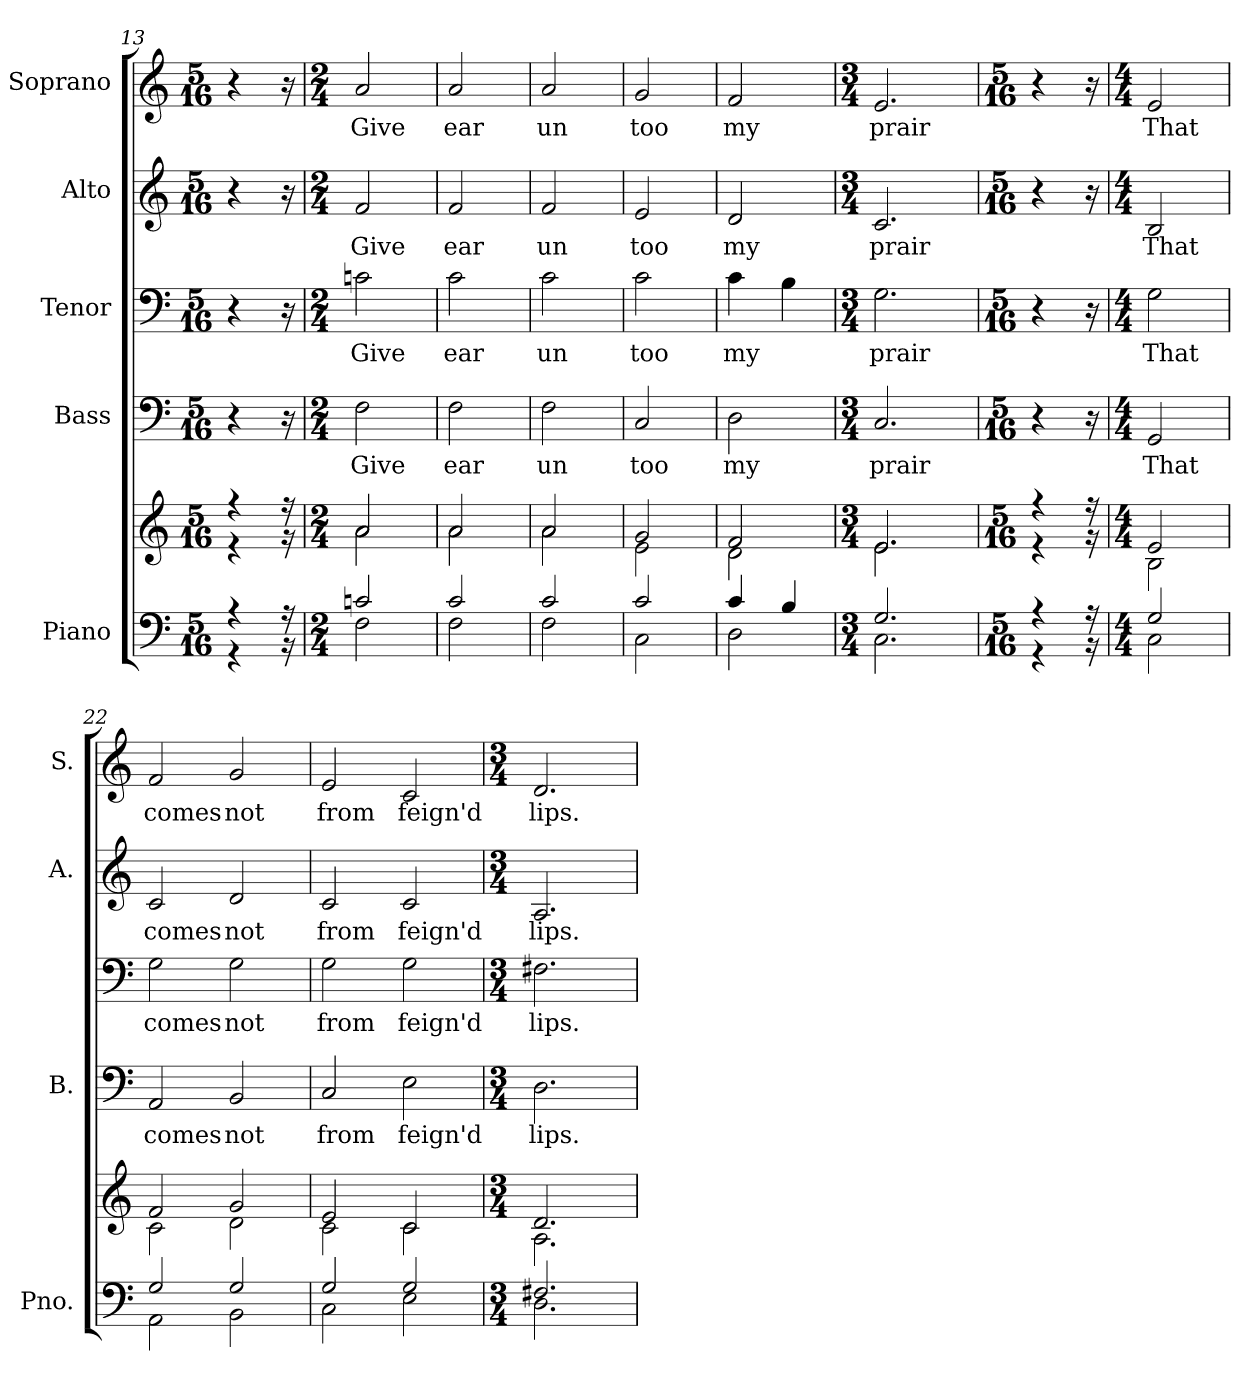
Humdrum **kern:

**kern	**kern	**kern	**text	**kern	**text	**kern	**text	**kern	**text
*part5	*part5	*part4	*part4	*part3	*part3	*part2	*part2	*part1	*part1
*staff6	*staff5	*staff4	*staff4	*staff3	*staff3	*staff2	*staff2	*staff1	*staff1
*I"Piano	*	*I"Bass	*	*I"Tenor	*	*I"Alto	*	*I"Soprano	*
*I'Pno.	*	*I'B.	*	*	*	*I'A.	*	*I'S.	*
*clefF4	*clefG2	*clefF4	*	*clefF4	*	*clefG2	*	*clefG2	*
*k[]	*k[]	*k[]	*	*k[]	*	*k[]	*	*k[]	*
*C:	*C:	*C:	*	*C:	*	*C:	*	*C:	*
*M5/16	*M5/16	*M5/16	*	*M5/16	*	*M5/16	*	*M5/16	*
=13	=13	=13	=13	=13	=13	=13	=13	=13	=13
*^	*^	*	*	*	*	*	*	*	*
4r	4r	4r	4r	4r	.	4r	.	4r	.	4r	.
16r	16r	16r	16r	16r	.	16r	.	16r	.	16r	.
=14	=14	=14	=14	=14	=14	=14	=14	=14	=14	=14	=14
*M2/4	*	*M2/4	*	*M2/4	*	*M2/4	*	*M2/4	*	*M2/4	*
!	!	!	!	!	!LO:LY:b:color=#000000	!	!	!	!	!	!
!	!	!	!	!	!	!	!LO:LY:b:color=#000000	!	!	!	!
!	!	!	!	!	!	!	!	!	!LO:LY:b:color=#000000	!	!
!	!	!	!	!	!	!	!	!	!	!	!LO:LY:b:color=#000000
2cni/	2Fi\	2ai/	2ai\	2Fi\	Give	2cni\	Give	2fi/	Give	2ai/	Give
=15	=15	=15	=15	=15	=15	=15	=15	=15	=15	=15	=15
!	!	!	!	!	!LO:LY:b:color=#000000	!	!	!	!	!	!
!	!	!	!	!	!	!	!LO:LY:b:color=#000000	!	!	!	!
!	!	!	!	!	!	!	!	!	!LO:LY:b:color=#000000	!	!
!	!	!	!	!	!	!	!	!	!	!	!LO:LY:b:color=#000000
2ci/	2Fi\	2ai/	2ai\	2Fi\	ear	2ci\	ear	2fi/	ear	2ai/	ear
=16	=16	=16	=16	=16	=16	=16	=16	=16	=16	=16	=16
!	!	!	!	!	!LO:LY:b:color=#000000	!	!	!	!	!	!
!	!	!	!	!	!	!	!LO:LY:b:color=#000000	!	!	!	!
!	!	!	!	!	!	!	!	!	!LO:LY:b:color=#000000	!	!
!	!	!	!	!	!	!	!	!	!	!	!LO:LY:b:color=#000000
2ci/	2Fi\	2ai/	2ai\	2Fi\	un	2ci\	un	2fi/	un	2ai/	un
=17	=17	=17	=17	=17	=17	=17	=17	=17	=17	=17	=17
!	!	!	!	!	!LO:LY:b:color=#000000	!	!	!	!	!	!
!	!	!	!	!	!	!	!LO:LY:b:color=#000000	!	!	!	!
!	!	!	!	!	!	!	!	!	!LO:LY:b:color=#000000	!	!
!	!	!	!	!	!	!	!	!	!	!	!LO:LY:b:color=#000000
2ci/	2Ci\	2gi/	2ei\	2Ci/	too	2ci\	too	2ei/	too	2gi/	too
=18	=18	=18	=18	=18	=18	=18	=18	=18	=18	=18	=18
!	!	!	!	!	!LO:LY:b:color=#000000	!	!	!	!	!	!
!	!	!	!	!	!	!	!LO:LY:b:color=#000000	!	!	!	!
!	!	!	!	!	!	!	!	!	!LO:LY:b:color=#000000	!	!
!	!	!	!	!	!	!	!	!	!	!	!LO:LY:b:color=#000000
4ci/	2Di\	2fi/	2di\	2Di\	my	4ci\	my	2di/	my	2fi/	my
4Bi/	.	.	.	.	.	4Bi\	.	.	.	.	.
=19	=19	=19	=19	=19	=19	=19	=19	=19	=19	=19	=19
*M3/4	*	*M3/4	*	*M3/4	*	*M3/4	*	*M3/4	*	*M3/4	*
!	!	!	!	!	!LO:LY:b:color=#000000	!	!	!	!	!	!
!	!	!	!	!	!	!	!LO:LY:b:color=#000000	!	!	!	!
!	!	!	!	!	!	!	!	!	!LO:LY:b:color=#000000	!	!
!	!	!	!	!	!	!	!	!	!	!	!LO:LY:b:color=#000000
2.Gi/	2.Ci\	2.ei/	2.ei\	2.Ci/	prair	2.Gi\	prair	2.ci/	prair	2.ei/	prair
=20	=20	=20	=20	=20	=20	=20	=20	=20	=20	=20	=20
*M5/16	*	*M5/16	*	*M5/16	*	*M5/16	*	*M5/16	*	*M5/16	*
4r	4r	4r	4r	4r	.	4r	.	4r	.	4r	.
16r	16r	16r	16r	16r	.	16r	.	16r	.	16r	.
=21	=21	=21	=21	=21	=21	=21	=21	=21	=21	=21	=21
*M4/4	*	*M4/4	*	*M4/4	*	*M4/4	*	*M4/4	*	*M4/4	*
!	!	!	!	!	!LO:LY:b:color=#000000	!	!	!	!	!	!
!	!	!	!	!	!	!	!LO:LY:b:color=#000000	!	!	!	!
!	!	!	!	!	!	!	!	!	!LO:LY:b:color=#000000	!	!
!	!	!	!	!	!	!	!	!	!	!	!LO:LY:b:color=#000000
2Gi/	2Ci\	2ei/	2Bi\	2GGi/	That	2Gi\	That	2Bi/	That	2ei/	That
!!LO:PB:g=z
=22	=22	=22	=22	=22	=22	=22	=22	=22	=22	=22	=22
!	!	!	!	!	!LO:LY:b:color=#000000	!	!	!	!	!	!
!	!	!	!	!	!	!	!LO:LY:b:color=#000000	!	!	!	!
!	!	!	!	!	!	!	!	!	!LO:LY:b:color=#000000	!	!
!	!	!	!	!	!	!	!	!	!	!	!LO:LY:b:color=#000000
2Gi/	2AAi\	2fi/	2ci\	2AAi/	comes	2Gi\	comes	2ci/	comes	2fi/	comes
!	!	!	!	!	!LO:LY:b:color=#000000	!	!	!	!	!	!
!	!	!	!	!	!	!	!LO:LY:b:color=#000000	!	!	!	!
!	!	!	!	!	!	!	!	!	!LO:LY:b:color=#000000	!	!
!	!	!	!	!	!	!	!	!	!	!	!LO:LY:b:color=#000000
2Gi/	2BBi\	2gi/	2di\	2BBi/	not	2Gi\	not	2di/	not	2gi/	not
=23	=23	=23	=23	=23	=23	=23	=23	=23	=23	=23	=23
!	!	!	!	!	!LO:LY:b:color=#000000	!	!	!	!	!	!
!	!	!	!	!	!	!	!LO:LY:b:color=#000000	!	!	!	!
!	!	!	!	!	!	!	!	!	!LO:LY:b:color=#000000	!	!
!	!	!	!	!	!	!	!	!	!	!	!LO:LY:b:color=#000000
2Gi/	2Ci\	2ei/	2ci\	2Ci/	from	2Gi\	from	2ci/	from	2ei/	from
!	!	!	!	!	!LO:LY:b:color=#000000	!	!	!	!	!	!
!	!	!	!	!	!	!	!LO:LY:b:color=#000000	!	!	!	!
!	!	!	!	!	!	!	!	!	!LO:LY:b:color=#000000	!	!
!	!	!	!	!	!	!	!	!	!	!	!LO:LY:b:color=#000000
2Gi/	2Ei\	2ci/	2ci\	2Ei\	feign'd	2Gi\	feign'd	2ci/	feign'd	2ci/	feign'd
=24	=24	=24	=24	=24	=24	=24	=24	=24	=24	=24	=24
*M3/4	*	*M3/4	*	*M3/4	*	*M3/4	*	*M3/4	*	*M3/4	*
!	!	!	!	!	!LO:LY:b:color=#000000	!	!	!	!	!	!
!	!	!	!	!	!	!	!LO:LY:b:color=#000000	!	!	!	!
!	!	!	!	!	!	!	!	!	!LO:LY:b:color=#000000	!	!
!	!	!	!	!	!	!	!	!	!	!	!LO:LY:b:color=#000000
2.F#Xi/	2.Di\	2.di/	2.Ai\	2.Di\	lips.	2.F#Xi\	lips.	2.Ai/	lips.	2.di/	lips.
*v	*v	*	*	*	*	*	*	*	*	*	*
*	*v	*v	*	*	*	*	*	*	*	*
=	=	=	=	=	=	=	=	=	=
*-	*-	*-	*-	*-	*-	*-	*-	*-	*-
